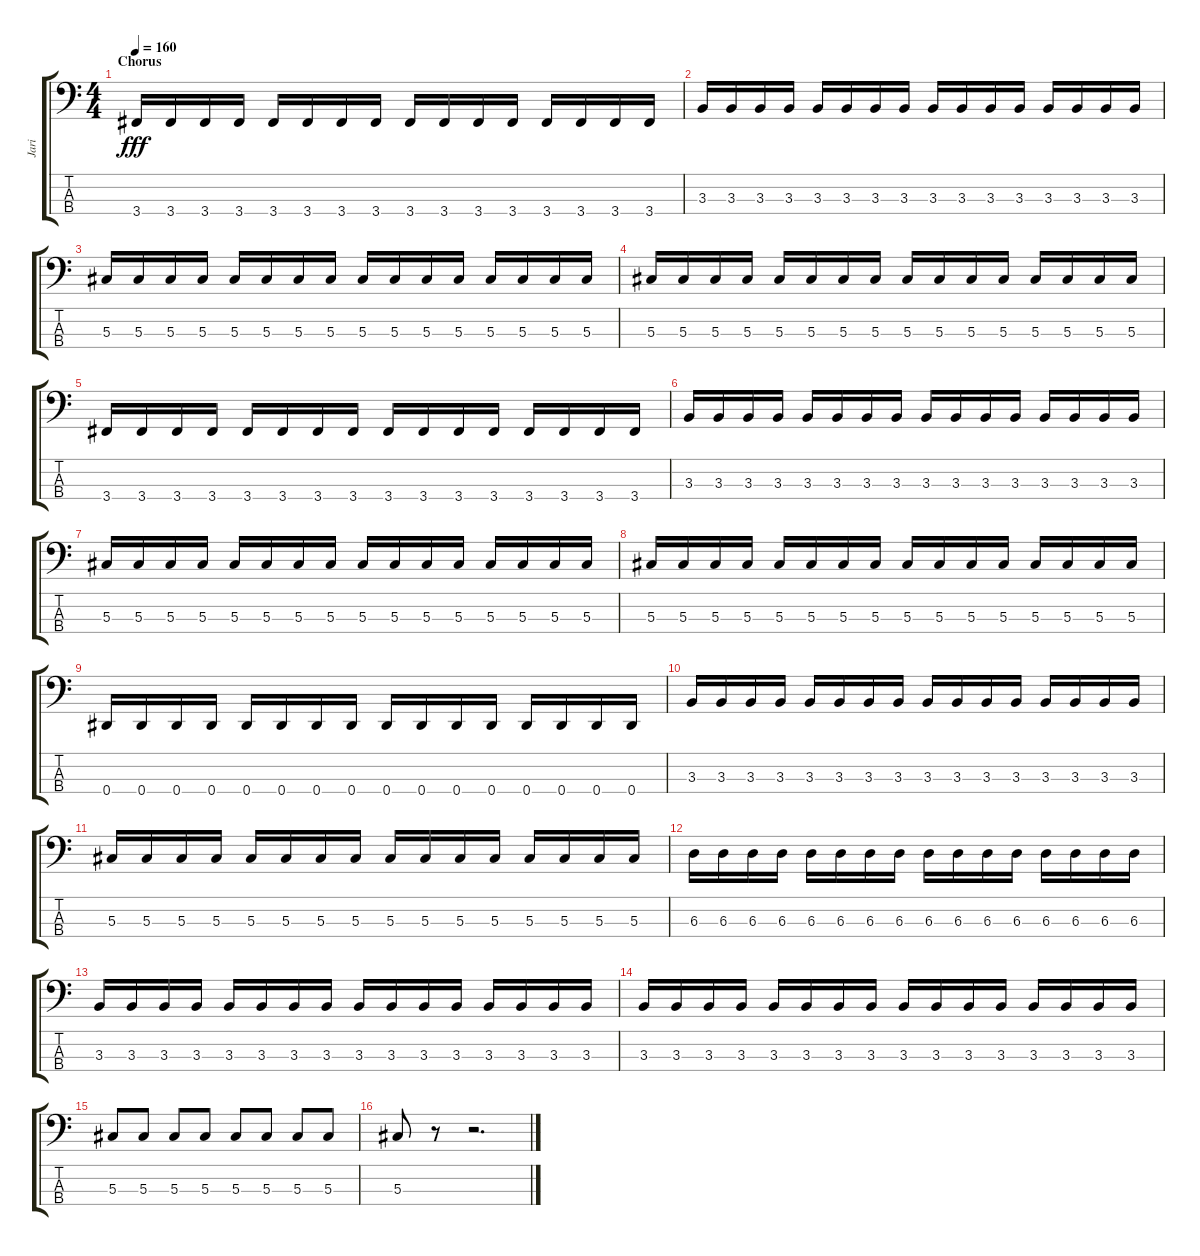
\track ("Jari" "Jari") {instrument electricbassfinger}
\staff {score tabs}
\tuning (Gb2 Db2 Ab1 Eb1) {hide}
\ts (4 4)
\section ("" "Chorus")
\tempo 160
\clef f4
\ks c
3.4.16{dy fff} 3.4.16 3.4.16 3.4.16 3.4.16 3.4.16 3.4.16 3.4.16 3.4.16 3.4.16 3.4.16 3.4.16 3.4.16 3.4.16 3.4.16 3.4.16 |
3.3.16 3.3.16 3.3.16 3.3.16 3.3.16 3.3.16 3.3.16 3.3.16 3.3.16 3.3.16 3.3.16 3.3.16 3.3.16 3.3.16 3.3.16 3.3.16 |
5.3.16 5.3.16 5.3.16 5.3.16 5.3.16 5.3.16 5.3.16 5.3.16 5.3.16 5.3.16 5.3.16 5.3.16 5.3.16 5.3.16 5.3.16 5.3.16 |
5.3.16 5.3.16 5.3.16 5.3.16 5.3.16 5.3.16 5.3.16 5.3.16 5.3.16 5.3.16 5.3.16 5.3.16 5.3.16 5.3.16 5.3.16 5.3.16 |
3.4.16 3.4.16 3.4.16 3.4.16 3.4.16 3.4.16 3.4.16 3.4.16 3.4.16 3.4.16 3.4.16 3.4.16 3.4.16 3.4.16 3.4.16 3.4.16 |
3.3.16 3.3.16 3.3.16 3.3.16 3.3.16 3.3.16 3.3.16 3.3.16 3.3.16 3.3.16 3.3.16 3.3.16 3.3.16 3.3.16 3.3.16 3.3.16 |
5.3.16 5.3.16 5.3.16 5.3.16 5.3.16 5.3.16 5.3.16 5.3.16 5.3.16 5.3.16 5.3.16 5.3.16 5.3.16 5.3.16 5.3.16 5.3.16 |
5.3.16 5.3.16 5.3.16 5.3.16 5.3.16 5.3.16 5.3.16 5.3.16 5.3.16 5.3.16 5.3.16 5.3.16 5.3.16 5.3.16 5.3.16 5.3.16 |
0.4.16 0.4.16 0.4.16 0.4.16 0.4.16 0.4.16 0.4.16 0.4.16 0.4.16 0.4.16 0.4.16 0.4.16 0.4.16 0.4.16 0.4.16 0.4.16 |
3.3.16 3.3.16 3.3.16 3.3.16 3.3.16 3.3.16 3.3.16 3.3.16 3.3.16 3.3.16 3.3.16 3.3.16 3.3.16 3.3.16 3.3.16 3.3.16 |
5.3.16 5.3.16 5.3.16 5.3.16 5.3.16 5.3.16 5.3.16 5.3.16 5.3.16 5.3.16 5.3.16 5.3.16 5.3.16 5.3.16 5.3.16 5.3.16 |
6.3.16 6.3.16 6.3.16 6.3.16 6.3.16 6.3.16 6.3.16 6.3.16 6.3.16 6.3.16 6.3.16 6.3.16 6.3.16 6.3.16 6.3.16 6.3.16 |
3.3.16 3.3.16 3.3.16 3.3.16 3.3.16 3.3.16 3.3.16 3.3.16 3.3.16 3.3.16 3.3.16 3.3.16 3.3.16 3.3.16 3.3.16 3.3.16 |
3.3.16 3.3.16 3.3.16 3.3.16 3.3.16 3.3.16 3.3.16 3.3.16 3.3.16 3.3.16 3.3.16 3.3.16 3.3.16 3.3.16 3.3.16 3.3.16 |
5.3.8 5.3.8 5.3.8 5.3.8 5.3.8 5.3.8 5.3.8 5.3.8 |
5.3.8 r.8 r.2{d}
